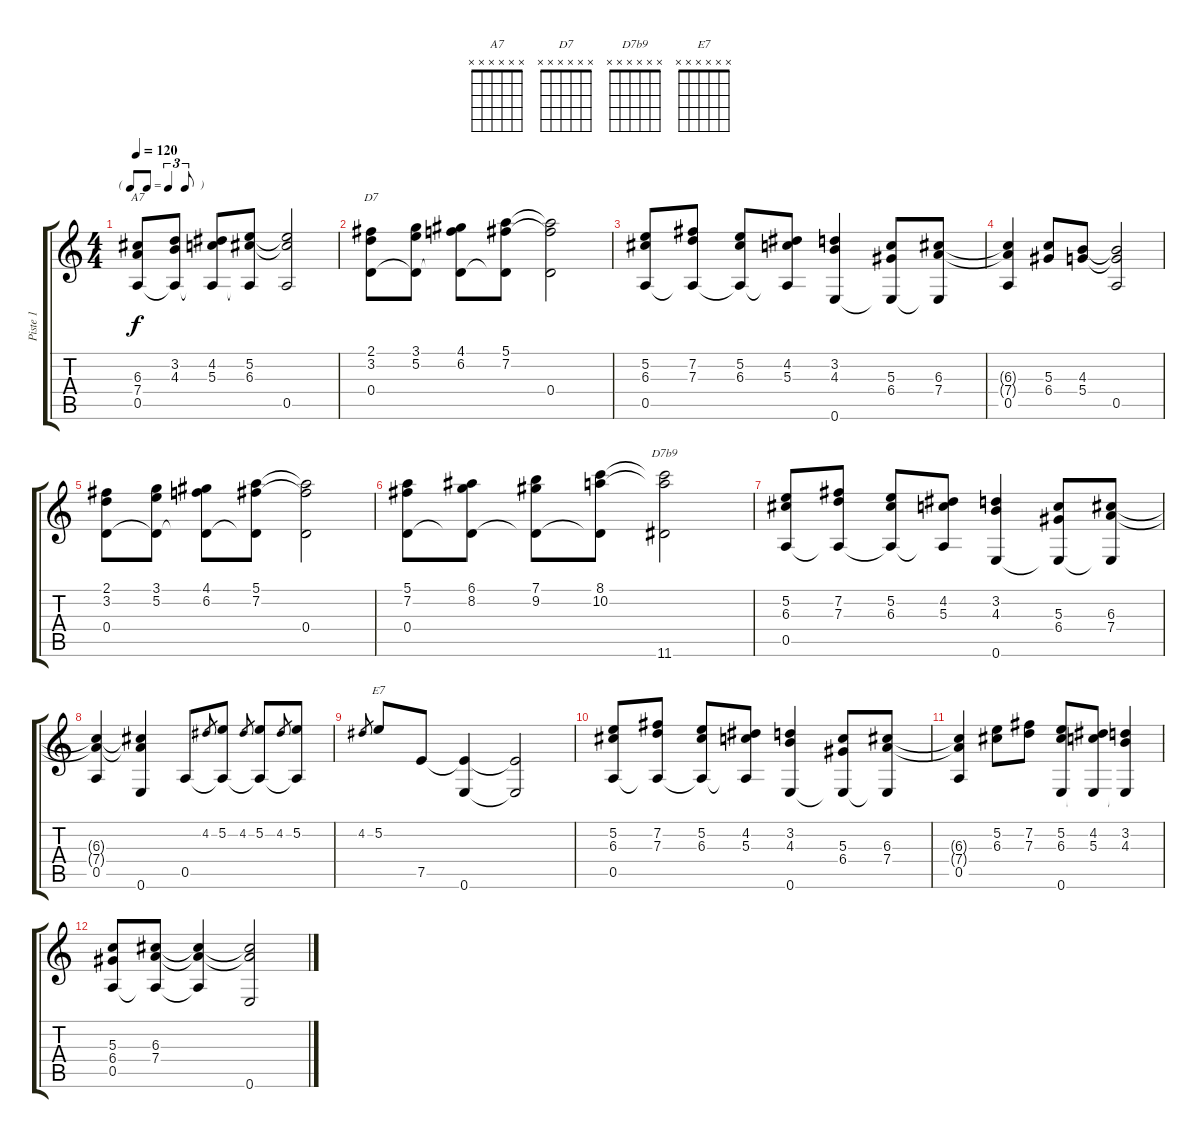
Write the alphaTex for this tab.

\track ("Piste 1" "Piste 1") {instrument acousticguitarnylon}
\staff {score tabs}
\tuning (E4 B3 G3 D3 A2 E2) {hide}
\chord ("A7" x x x x x x) {firstfret 0}
\chord ("D7" x x x x x x) {firstfret 0}
\chord ("D7b9" x x x x x x) {firstfret 0}
\chord ("E7" x x x x x x) {firstfret 0}
\ts (4 4)
\tf triplet8th
\tempo 120
\clef g2
\ks c
(6.3 7.4 0.5).8{ch "A7" dy f instrument acousticguitarnylon} (3.2 4.3 0.5{t}).8 (4.2 5.3 0.5{t}).8 (5.2 6.3 0.5{t}).8 (5.2{t} 6.3{t} 0.5).2 |
(2.1 3.2 0.4).8{ch "D7"} (3.1 5.2 0.4{t}).8 (4.1 6.2 0.4{t}).8 (5.1 7.2 0.4{t}).8 (5.1{t} 7.2{t} 0.4).2 |
(5.2 6.3 0.5).8 (7.2 7.3 0.5{t}).8 (5.2 6.3 0.5{t}).8 (4.2 5.3 0.5{t}).8 (3.2 4.3 0.6).4 (5.3 6.4 0.6{t}).8 (6.3 7.4 0.6{t}).8 |
(6.3{t} 7.4{t} 0.5).4 (5.3 6.4).8 (4.3 5.4).8 (4.3{t} 5.4{t} 0.5).2 |
(2.1 3.2 0.4).8 (3.1 5.2 0.4{t}).8 (4.1 6.2 0.4{t}).8 (5.1 7.2 0.4{t}).8 (5.1{t} 7.2{t} 0.4).2 |
(5.1 7.2 0.4).8 (6.1 8.2 0.4{t}).8 (7.1 9.2 0.4{t}).8 (8.1 10.2 0.4{t}).8 (8.1{t} 10.2{t} 11.6).2{ch "D7b9"} |
(5.2 6.3 0.5).8 (7.2 7.3 0.5{t}).8 (5.2 6.3 0.5{t}).8 (4.2 5.3 0.5{t}).8 (3.2 4.3 0.6).4 (5.3 6.4 0.6{t}).8 (6.3 7.4 0.6{t}).8 |
(6.3{t} 7.4{t} 0.5).4 (6.3{t} 7.4{t} 0.6).4 0.5.8 4.2.8{gr} (5.2 0.5{t}).8 4.2.8{gr} (5.2 0.5{t}).8 4.2.8{gr} (5.2 0.5{t}).8 |
4.2.8{gr} 5.2.8{ch "E7"} 7.5.8 (7.5{t} 0.6).4 (7.5{t} 0.6{t}).2 |
(5.2 6.3 0.5).8 (7.2 7.3 0.5{t}).8 (5.2 6.3 0.5{t}).8 (4.2 5.3 0.5{t}).8 (3.2 4.3 0.6).4 (5.3 6.4 0.6{t}).8 (6.3 7.4 0.6{t}).8 |
(6.3{t} 7.4{t} 0.5).4 (5.2 6.3).8 (7.2 7.3).8 (5.2 6.3 0.6).8 (4.2 5.3 0.6{t}).8 (3.2 4.3 0.6{t}).4 |
(5.3 6.4 0.5).8 (6.3 7.4 0.5{t}).8 (6.3{t} 7.4{t} 0.5{t}).4 (6.3{t} 7.4{t} 0.6).2
